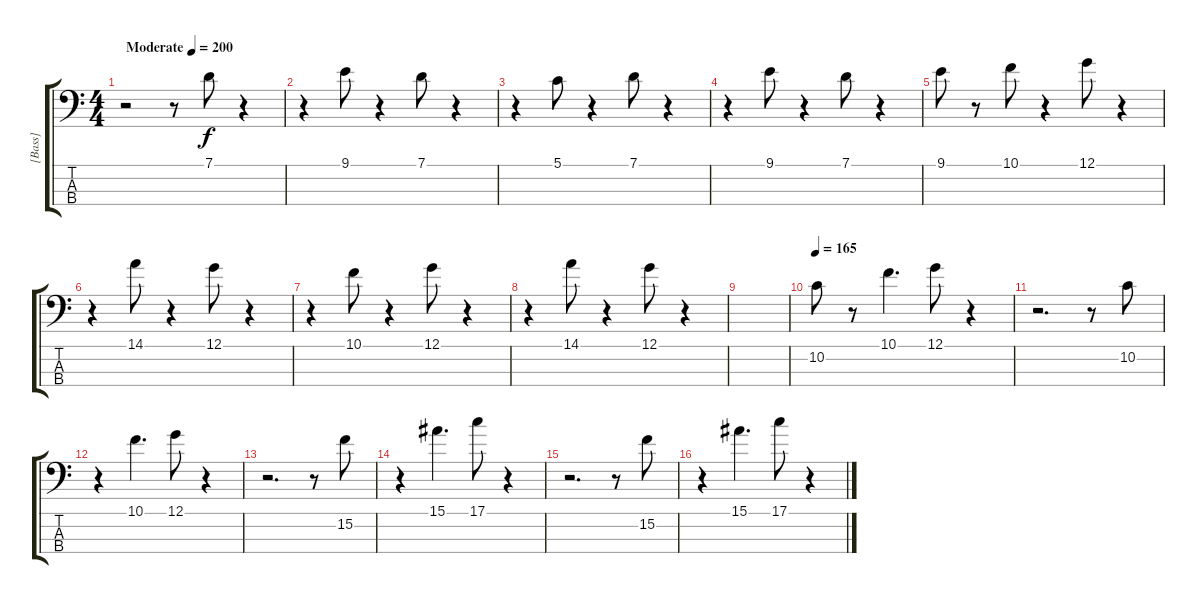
\track ("[Bass]" "[Bass]") {instrument electricbassfinger}
\staff {score tabs}
\tuning (G2 D2 A1 D1) {hide}
\ts (4 4)
\tempo (200 "Moderate")
\clef f4
\ks c
r.2{dy f instrument electricbassfinger} r.8 7.1.8 r.4 |
r.4 9.1.8 r.4 7.1.8 r.4 |
r.4 5.1.8 r.4 7.1.8 r.4 |
r.4 9.1.8 r.4 7.1.8 r.4 |
9.1.8 r.8 10.1.8 r.4 12.1.8 r.4 |
r.4 14.1.8 r.4 12.1.8 r.4 |
r.4 10.1.8 r.4 12.1.8 r.4 |
r.4 14.1.8 r.4 12.1.8 r.4 |
|
\tempo 165
10.2.8 r.8 10.1.4{d} 12.1.8 r.4 |
r.2{d} r.8 10.2.8 |
r.4 10.1.4{d} 12.1.8 r.4 |
r.2{d} r.8 15.2.8 |
r.4 15.1.4{d} 17.1.8 r.4 |
r.2{d} r.8 15.2.8 |
r.4 15.1.4{d} 17.1.8 r.4
